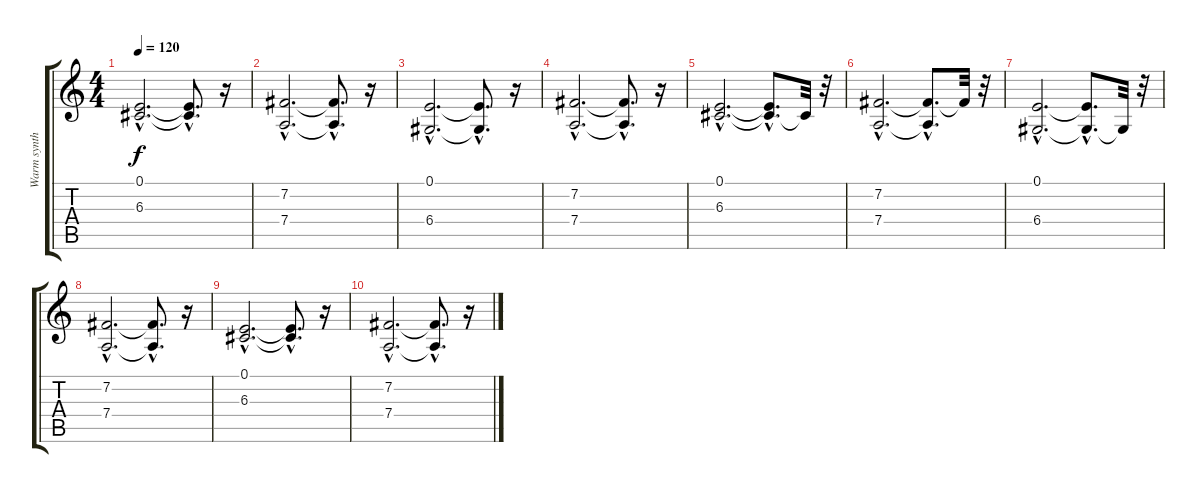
\track ("Warm synth & Saw Lead" "Warm synth") {instrument pad3polysynth}
\staff {score tabs}
\tuning (E4 B3 G3 D3 A2 E2) {hide}
\ts (4 4)
\tempo 120
\clef g2
\ks c
(0.1{hac} 6.3{hac}).2{d dy f} (0.1{hac t} 6.3{hac t}).8{d} r.16 |
(7.2{hac} 7.4{hac}).2{d} (7.2{hac t} 7.4{hac t}).8{d} r.16 |
(0.1{hac} 6.4{hac}).2{d} (0.1{hac t} 6.4{hac t}).8{d} r.16 |
(7.2{hac} 7.4{hac}).2{d} (7.2{hac t} 7.4{hac t}).8{d} r.16 |
(0.1{hac} 6.3{hac}).2{d} (0.1{hac t} 6.3{hac t}).8{d} 6.3{t}.32 r.32 |
(7.2{hac} 7.4{hac}).2{d} (7.2{hac t} 7.4{hac t}).8{d} 7.2{t}.32 r.32 |
(0.1{hac} 6.4{hac}).2{d} (0.1{hac t} 6.4{hac t}).8{d} 6.4{t}.32 r.32 |
(7.2{hac} 7.4{hac}).2{d} (7.2{hac t} 7.4{hac t}).8{d} r.16 |
(0.1{hac} 6.3{hac}).2{d} (0.1{hac t} 6.3{hac t}).8{d} r.16 |
(7.2{hac} 7.4{hac}).2{d} (7.2{hac t} 7.4{hac t}).8{d} r.16
